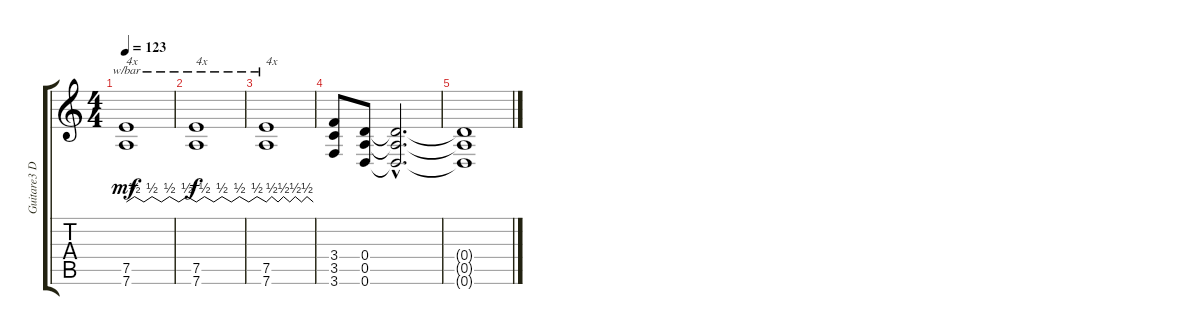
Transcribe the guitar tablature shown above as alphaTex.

\track ("Guitare3 Dr-D" "Guitare3 D") {instrument overdrivenguitar}
\staff {score tabs}
\tuning (E4 B3 G3 D3 A2 D2) {hide}
\ts (4 4)
\tempo 123
\clef g2
\ks c
(7.5 7.6).1{tbe (custom default 0 0 7 2 15 0 22 2 30 0 37 2 45 0 52 2 60 0) txt "4x" dy mf} |
(7.5 7.6).1{tbe (custom default 0 0 7 2 15 0 22 2 30 0 37 2 45 0 52 2 60 0) txt "4x" dy f} |
(7.5 7.6).1{tbe (custom default 0 0 7 2 15 0 22 2 30 0 37 2 45 0 52 2 60 0) txt "4x"} |
(3.4 3.5 3.6).8 (0.4 0.5 0.6).8 (0.4{hac t} 0.5{hac t} 0.6{hac t}).2{d} |
(0.4{t} 0.5{t} 0.6{t}).1
